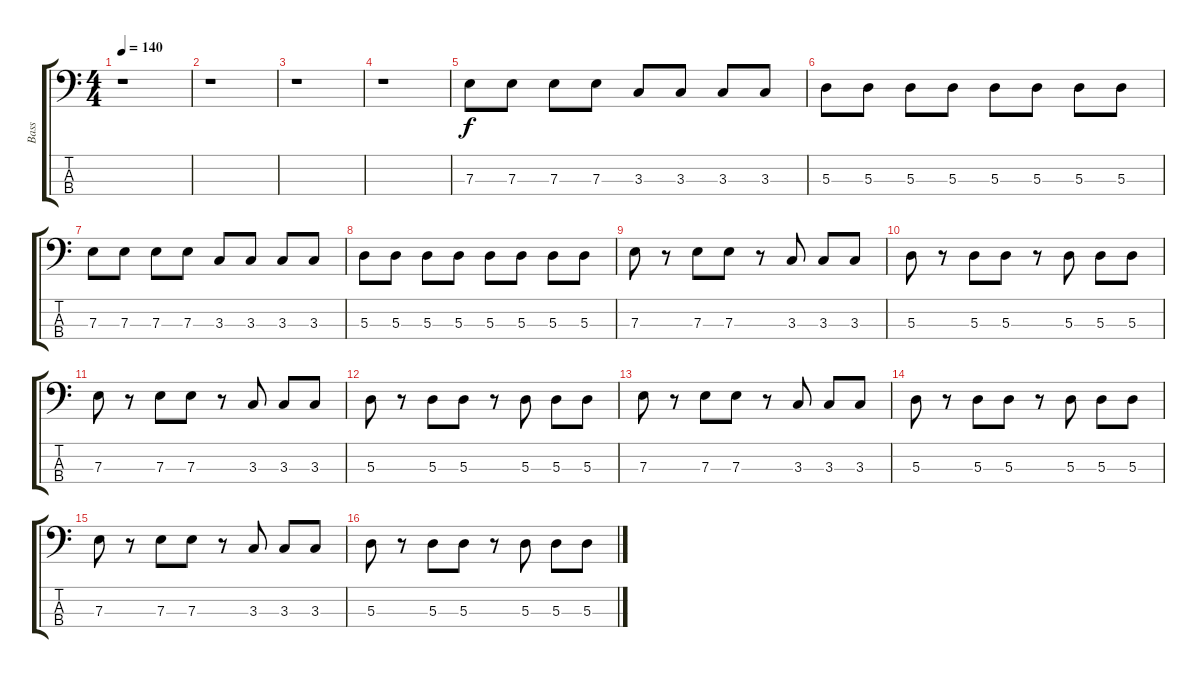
\track ("Bass" "Bass") {instrument electricbassfinger}
\staff {score tabs}
\tuning (G2 D2 A1 E1) {hide}
\ts (4 4)
\tempo 140
\clef f4
\ks c
r.1{dy f} |
r.1 |
r.1 |
r.1 |
7.3.8{instrument electricbassfinger} 7.3.8 7.3.8 7.3.8 3.3.8 3.3.8 3.3.8 3.3.8 |
5.3.8 5.3.8 5.3.8 5.3.8 5.3.8 5.3.8 5.3.8 5.3.8 |
7.3.8 7.3.8 7.3.8 7.3.8 3.3.8 3.3.8 3.3.8 3.3.8 |
5.3.8 5.3.8 5.3.8 5.3.8 5.3.8 5.3.8 5.3.8 5.3.8 |
7.3.8 r.8 7.3.8 7.3.8 r.8 3.3.8 3.3.8 3.3.8 |
5.3.8 r.8 5.3.8 5.3.8 r.8 5.3.8 5.3.8 5.3.8 |
7.3.8 r.8 7.3.8 7.3.8 r.8 3.3.8 3.3.8 3.3.8 |
5.3.8 r.8 5.3.8 5.3.8 r.8 5.3.8 5.3.8 5.3.8 |
7.3.8 r.8 7.3.8 7.3.8 r.8 3.3.8 3.3.8 3.3.8 |
5.3.8 r.8 5.3.8 5.3.8 r.8 5.3.8 5.3.8 5.3.8 |
7.3.8 r.8 7.3.8 7.3.8 r.8 3.3.8 3.3.8 3.3.8 |
5.3.8 r.8 5.3.8 5.3.8 r.8 5.3.8 5.3.8 5.3.8
